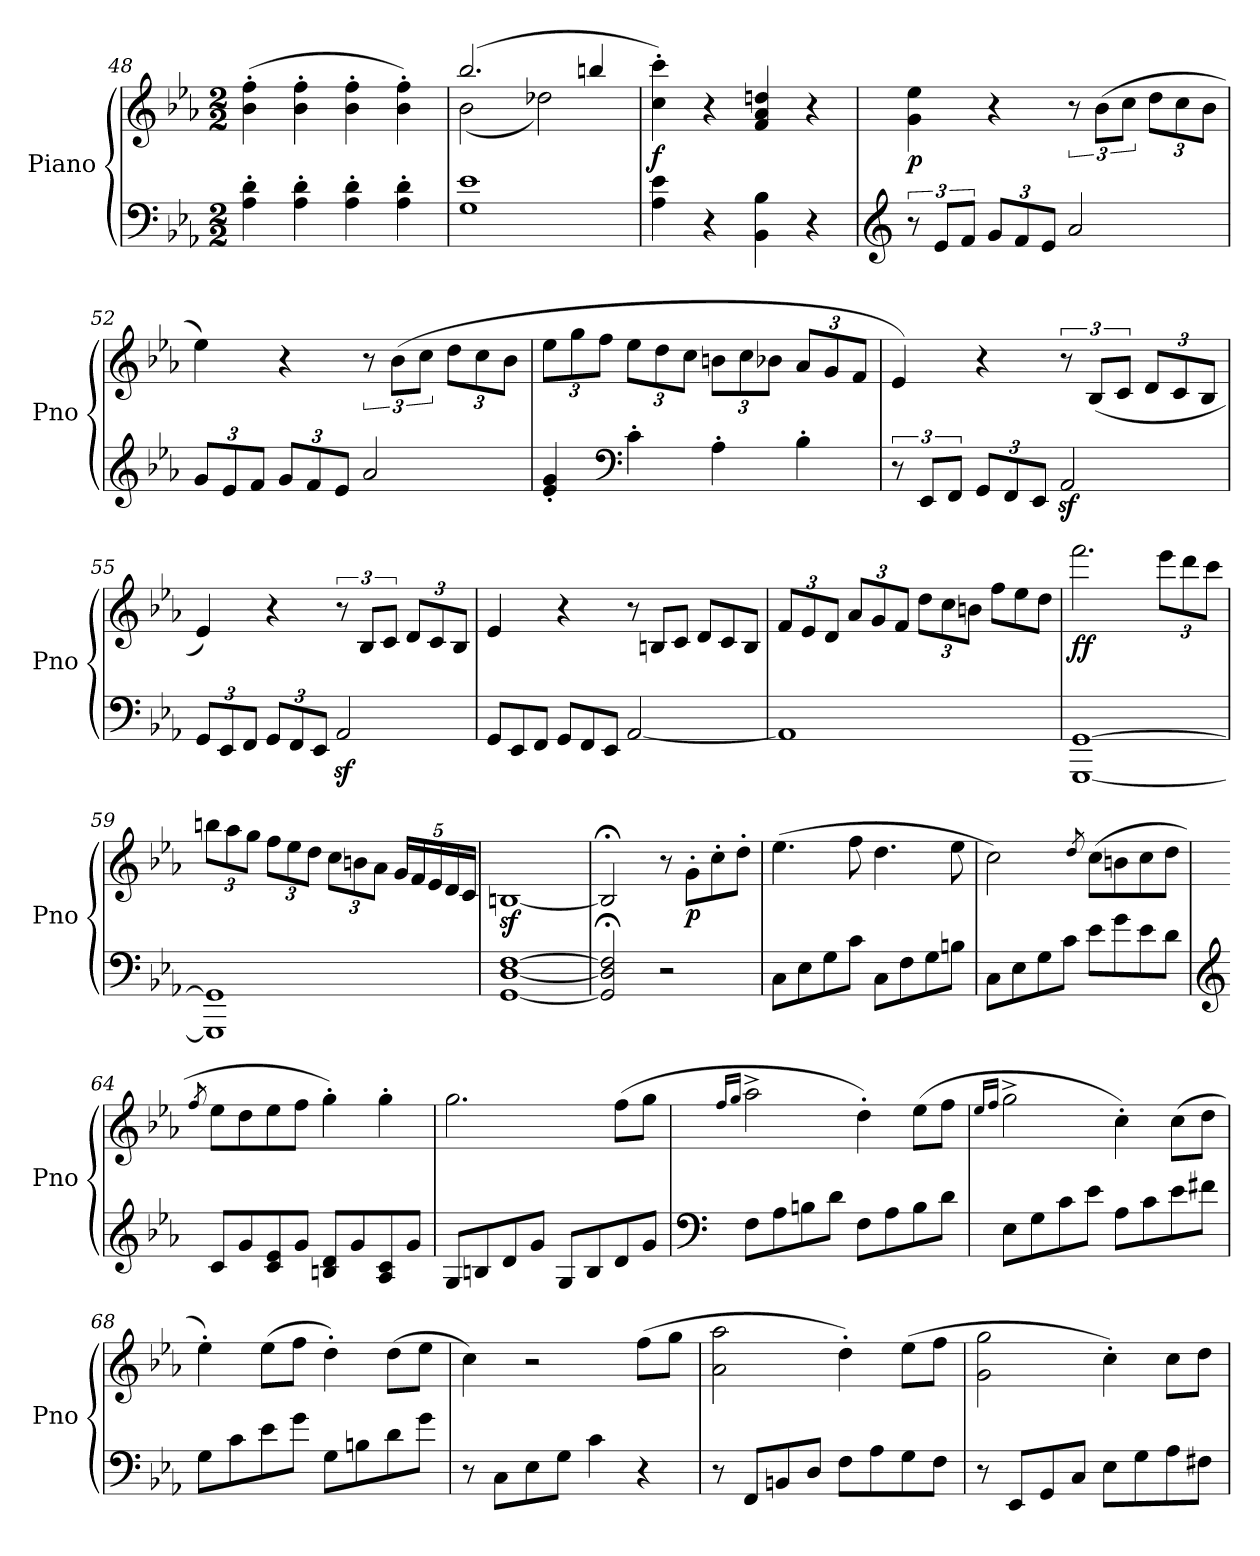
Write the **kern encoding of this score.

**kern	**kern	**dynam
*part1	*part1	*part1
*staff2	*staff1	*staff1/2
*I"Piano	*	*
*I'Pno	*	*
!!LO:LB:g=z
*clefF4	*clefG2	*
*k[b-e-a-]	*k[b-e-a-]	*
*M2/2	*M2/2	*
=48	=48	=48
4A-\' 4d\'	(>4b-\' 4ff\'	.
4A-\' 4d\'	4b-\' 4ff\'	.
4A-\' 4d\'	4b-\' 4ff\'	.
4A-\' 4d\'	4b-\' 4ff\')	.
=49	=49	=49
*	*^	*
!	!	!	!LO:DY:b
1G 1e-	(>2.bb-/	(<2b-\	other-dynamics
.	.	2dd-X\)	.
.	4bbn/	.	.
*	*v	*v	*
!!LO:PB:g=z
=50	=50	=50
!	!	!LO:DY:b
4A-\ 4e-\	4cc\' 4ccc\')	f
4r	4r	.
4BB-\ 4B-\	4f/ 4a-/ 4ddn/	.
4r	4r	.
=51	=51	=51
*clefG2	*	*
!	!	!LO:DY:b
12r	4g\ 4ee-\	p
12e-/L	.	.
12f/J	.	.
*Xbrackettup	*	*
12g/L	4r	.
12f/	.	.
12e-/J	.	.
2a-/	12r	.
.	(>12b-\L	.
.	12cc\J	.
*	*Xbrackettup	*
.	12dd\L	.
.	12cc\	.
.	12b-\J	.
=52	=52	=52
12g/L	4ee-\)	.
12e-/	.	.
12f/J	.	.
12g/L	4r	.
12f/	.	.
12e-/J	.	.
*	*brackettup	*
2a-/	12r	.
.	(>12b-\L	.
.	12cc\J	.
*	*Xbrackettup	*
.	12dd\L	.
.	12cc\	.
.	12b-\J	.
=53	=53	=53
4e-/' 4g/'	12ee-\L	.
.	12gg\	.
.	12ff\J	.
*clefF4	*	*
4c'\	12ee-\L	.
.	12dd\	.
.	12cc\J	.
4A-'\	12bn\L	.
.	12cc\	.
.	12b-X\J	.
4B-'\	12a-/L	.
.	12g/	.
.	12f/J	.
!!LO:LB:g=z
=54	=54	=54
*brackettup	*	*
12r	4e-/)	.
12EE-/L	.	.
12FF/J	.	.
*Xbrackettup	*	*
12GG/L	4r	.
12FF/	.	.
12EE-/J	.	.
*	*brackettup	*
2AA-z</	12r	.
.	(<12B-/L	.
.	12c/J	.
*	*Xbrackettup	*
.	12d/L	.
.	12c/	.
.	12B-/J	.
=55	=55	=55
12GG/L	4e-/)	.
12EE-/	.	.
12FF/J	.	.
12GG/L	4r	.
12FF/	.	.
12EE-/J	.	.
*	*brackettup	*
2AA-z</	12r	.
.	12B-/L	.
.	12c/J	.
*	*Xbrackettup	*
.	12d/L	.
.	12c/	.
.	12B-/J	.
=56	=56	=56
*Xtuplet	*	*
12GG/L	4e-/	.
12EE-/	.	.
12FF/J	.	.
12GG/L	4r	.
12FF/	.	.
12EE-/J	.	.
*	*Xtuplet	*
[2AA-/	12r	.
.	12Bn/L	.
.	12c/J	.
.	12d/L	.
.	12c/	.
.	12B/J	.
!!LO:LB:g=z
=57	=57	=57
*	*tuplet	*
1AA-]	12f/L	.
.	12e-/	.
.	12d/J	.
.	12a-/L	.
.	12g/	.
.	12f/J	.
.	12dd\L	.
.	12cc\	.
.	12bn\J	.
*	*Xtuplet	*
.	12ff\L	.
.	12ee-\	.
.	12dd\J	.
=58	=58	=58
!	!	!LO:DY:b
[1GGG [1GG	2.fff\	ff
*	*tuplet	*
.	12eee-\L	.
.	12ddd\	.
.	12ccc\J	.
=59	=59	=59
1GGG] 1GG]	12bbn\L	.
.	12aa-\	.
.	12gg\J	.
.	12ff\L	.
.	12ee-\	.
.	12dd\J	.
.	12cc\L	.
.	12bn\	.
.	12a-\J	.
.	20g/LL	.
.	20f/	.
.	20e-/	.
.	20d/	.
.	20c/JJ	.
=60	=60	=60
[1GG [1D [1F	[1Bnz<	.
=61	=61	=61
2GG/]; 2D/]; 2F/];	2B;</]	.
2r	8r	.
!	!	!LO:DY:b
.	8g'\L	p
.	8cc'\	.
.	8dd'\J	.
!!LO:LB:g=z
=62	=62	=62
8C\L	(>4.ee-\	.
8E-\	.	.
8G\	.	.
8c\J	8ff\	.
8C\L	4.dd\	.
8F\	.	.
8G\	.	.
8Bn\J	8ee-\	.
=63	=63	=63
8C\L	2cc\)	.
8E-\	.	.
8G\	.	.
8c\J	.	.
.	8qdd/	.
8e-\L	(>8cc\L	.
8g\	8bn\	.
8e-\	8cc\	.
8d\J	8dd\J	.
=64	=64	=64
*clefG2	*	*
.	8qff/	.
8c/L	8ee-\L	.
8g/	8dd\	.
8c/ 8e-/	8ee-\	.
8g/J	8ff\J	.
8Bn/ 8d/L	4gg'\)	.
8g/	.	.
8A-/ 8c/	4gg'\	.
8g/J	.	.
=65	=65	=65
8G/L	2.gg\	.
8Bn/	.	.
8d/	.	.
8g/J	.	.
8G/L	.	.
8B/	.	.
8d/	(>8ff\L	.
8g/J	8gg\J	.
!!LO:LB:g=z
=66	=66	=66
*clefF4	*	*
.	16qff/LL	.
.	16qgg/JJ	.
8F\L	2aa-^\	.
8A-\	.	.
8Bn\	.	.
8d\J	.	.
8F\L	4dd'\)	.
8A-\	.	.
8B\	(>8ee-\L	.
8d\J	8ff\J	.
=67	=67	=67
.	16qee-/LL	.
.	16qff/JJ	.
8E-\L	2gg^\	.
8G\	.	.
8c\	.	.
8e-\J	.	.
8A-\L	4cc'\)	.
8c\	.	.
8e-\	(>8cc\L	.
8f#X\J	8dd\J	.
=68	=68	=68
8G\L	4ee-'\)	.
8c\	.	.
8e-\	(>8ee-\L	.
8g\J	8ff\J	.
8G\L	4dd'\)	.
8Bn\	.	.
8d\	(>8dd\L	.
8g\J	8ee-\J	.
=69	=69	=69
8r	4cc\)	.
8C\L	.	.
8E-\	2r	.
8G\J	.	.
4c\	.	.
4r	(>8ff\L	.
.	8gg\J	.
!!LO:LB:g=z
=70	=70	=70
8r	2a-\ 2aa-\	.
8FF/L	.	.
8BBn/	.	.
8D/J	.	.
8F\L	4dd'\)	.
8A-\	.	.
8G\	(>8ee-\L	.
8F\J	8ff\J	.
=71	=71	=71
8r	2g\ 2gg\	.
8EE-/L	.	.
8GG/	.	.
8C/J	.	.
8E-\L	4cc'\)	.
8G\	.	.
8A-\	8cc\L	.
8F#X\J	8dd\J	.
=	=	=
*-	*-	*-
